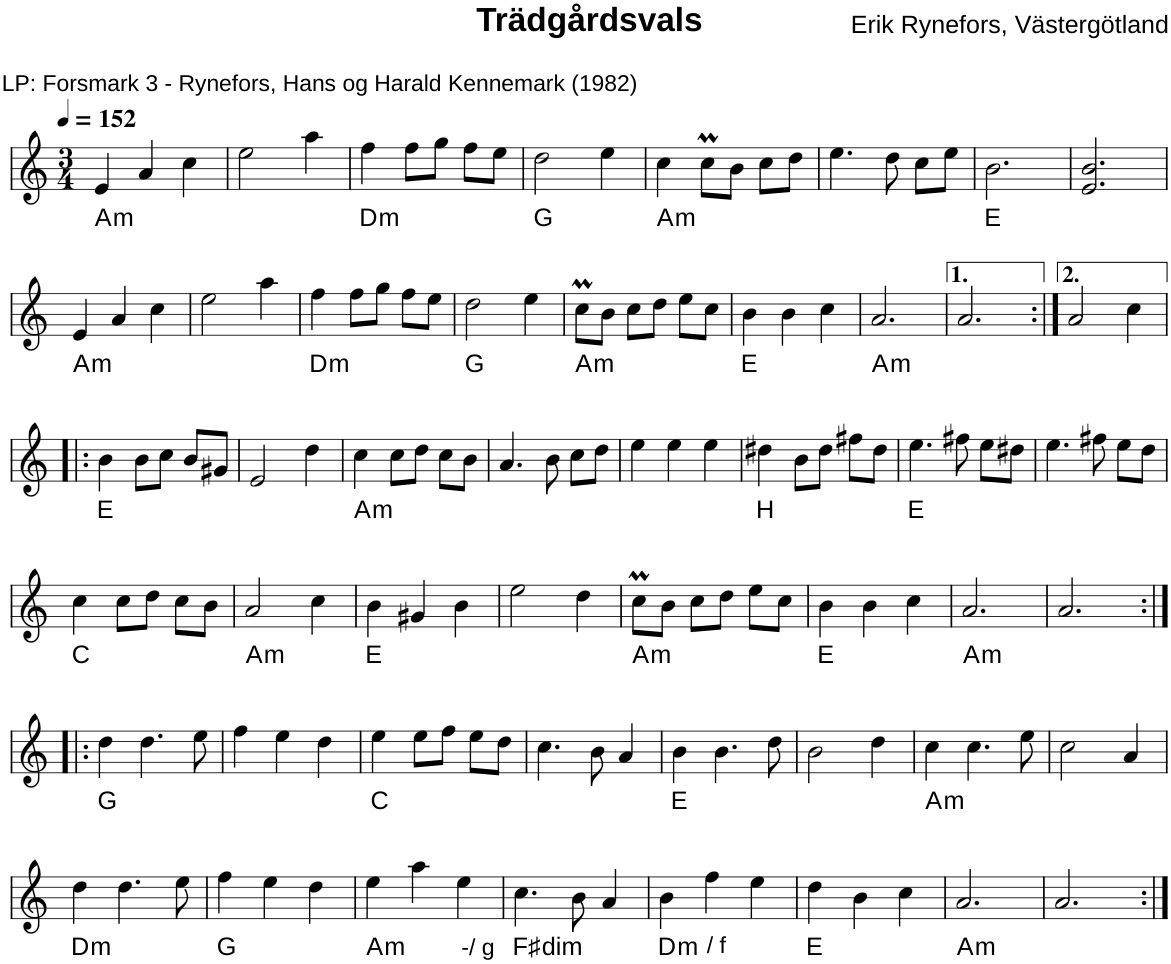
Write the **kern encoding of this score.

**kern	**harte
*part1	*part1
*staff1	*
*I"Piano	*
*I'Pno.	*
*clefG2	*
*k[]	*
*M3/4	*
*MM152	*
=1	=1
!	!LO:H:kt=m
4e/	A:min
4a/	.
4cc\	.
=2	=2
2ee\	.
4aa\	.
=3	=3
!	!LO:H:kt=m
4ff\	D:min
8ff\L	.
8gg\J	.
8ff\L	.
8ee\J	.
=4	=4
2dd\	G:maj
4ee\	.
=5	=5
!	!LO:H:kt=m
4cc\	A:min
8ccM\L	.
8b\J	.
8cc\L	.
8dd\J	.
=6	=6
4.ee\	.
8dd\	.
8cc\L	.
8ee\J	.
=7	=7
2.b\	E:maj
=8	=8
2.e/ 2.b/	.
!!LO:LB:g=z
=9	=9
!	!LO:H:kt=m
4e/	A:min
4a/	.
4cc\	.
=10	=10
2ee\	.
4aa\	.
=11	=11
!	!LO:H:kt=m
4ff\	D:min
8ff\L	.
8gg\J	.
8ff\L	.
8ee\J	.
=12	=12
2dd\	G:maj
4ee\	.
=13	=13
!	!LO:H:kt=m
8ccM\L	A:min
8b\J	.
8cc\L	.
8dd\J	.
8ee\L	.
8cc\J	.
=14	=14
4b\	E:maj
4b\	.
4cc\	.
=15	=15
!	!LO:H:kt=m
2.a/	A:min
=16	=16
2.a/	.
=17:|!	=17:|!
2a/	.
4cc\	.
!!LO:LB:g=z
=18!|:	=18!|:
4b\	E:maj
8b\L	.
8cc\J	.
8b/L	.
8g#X/J	.
=19	=19
2e/	.
4dd\	.
=20	=20
!	!LO:H:kt=m
4cc\	A:min
8cc\L	.
8dd\J	.
8cc\L	.
8b\J	.
=21	=21
4.a/	.
8b\	.
8cc\L	.
8dd\J	.
=22	=22
4ee\	.
4ee\	.
4ee\	.
=23	=23
4dd#X\	B:maj
8b\L	.
8dd#\J	.
8ff#X\L	.
8dd#\J	.
=24	=24
4.ee\	E:maj
8ff#X\	.
8ee\L	.
8dd#X\J	.
=25	=25
4.ee\	.
8ff#X\	.
8ee\L	.
8dd\J	.
!!LO:LB:g=z
=26	=26
4cc\	C:maj
8cc\L	.
8dd\J	.
8cc\L	.
8b\J	.
=27	=27
!	!LO:H:kt=m
2a/	A:min
4cc\	.
=28	=28
4b\	E:maj
4g#X/	.
4b\	.
=29	=29
2ee\	.
4dd\	.
=30	=30
!	!LO:H:kt=m
8ccM\L	A:min
8b\J	.
8cc\L	.
8dd\J	.
8ee\L	.
8cc\J	.
=31	=31
4b\	E:maj
4b\	.
4cc\	.
=32	=32
!	!LO:H:kt=m
2.a/	A:min
=33	=33
2.a/	.
!!LO:LB:g=z
=34:|!|:	=34:|!|:
4dd\	G:maj
4.dd\	.
8ee\	.
=35	=35
4ff\	.
4ee\	.
4dd\	.
=36	=36
4ee\	C:maj
8ee\L	.
8ff\J	.
8ee\L	.
8dd\J	.
=37	=37
4.cc\	.
8b\	.
4a/	.
=38	=38
4b\	E:maj
4.b\	.
8dd\	.
=39	=39
2b\	.
4dd\	.
=40	=40
!	!LO:H:kt=m
4cc\	A:min
4.cc\	.
8ee\	.
=41	=41
2cc\	.
4a/	.
!!LO:LB:g=z
=42	=42
!	!LO:H:kt=m
4dd\	D:min
4.dd\	.
8ee\	.
=43	=43
4ff\	G:maj
4ee\	.
4dd\	.
=44	=44
!	!LO:H:kt=m
4ee\	A:min
4aa\	.
!LO:TX:a:t=-/ g	!
4ee\	.
=45	=45
!	!LO:H:kt=dim
4.cc\	F#:dim
8b\	.
4a/	.
=46	=46
!LO:TX:a:t=/ f	!LO:H:kt=m
4b\	D:min
4ff\	.
4ee\	.
=47	=47
4dd\	E:maj
4b\	.
4cc\	.
=48	=48
!	!LO:H:kt=m
2.a/	A:min
=49	=49
2.a/	.
=:|!	=:|!
*-	*-
